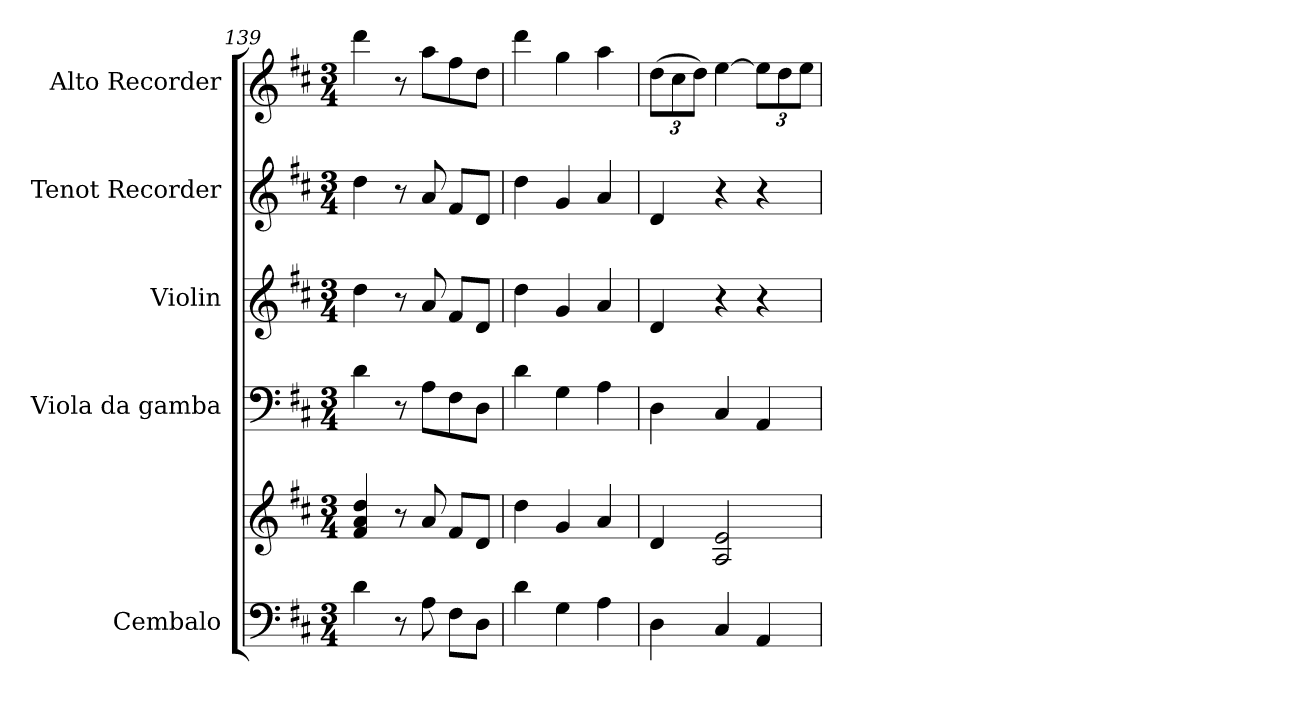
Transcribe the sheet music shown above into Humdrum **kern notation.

**kern	**kern	**kern	**kern	**kern	**kern
*part5	*part5	*part4	*part3	*part2	*part1
*staff6	*staff5	*staff4	*staff3	*staff2	*staff1
*I"Cembalo	*	*I"Viola da gamba	*I"Violin	*I"Tenot Recorder	*I"Alto Recorder
*	*	*I'Vla. d. g.	*I'Vln.	*I'T. Rec.	*I'A. Rec
*clefF4	*clefG2	*clefF4	*clefG2	*clefG2	*clefG2
*k[f#c#]	*k[f#c#]	*k[f#c#]	*k[f#c#]	*k[f#c#]	*k[f#c#]
*M3/4	*M3/4	*M3/4	*M3/4	*M3/4	*M3/4
=139	=139	=139	=139	=139	=139
4d\	4f#/ 4a/ 4dd/	4d\	4dd\	4dd\	4ddd\
8r	8r	8r	8r	8r	8r
8A\	8a/	8A\L	8a/	8a/	8aa\L
8F#\L	8f#/L	8F#\	8f#/L	8f#/L	8ff#\
8D\J	8d/J	8D\J	8d/J	8d/J	8dd\J
=140	=140	=140	=140	=140	=140
4d\	4dd\	4d\	4dd\	4dd\	4ddd\
4G\	4g/	4G\	4g/	4g/	4gg\
4A\	4a/	4A\	4a/	4a/	4aa\
=141	=141	=141	=141	=141	=141
*	*	*	*	*	*Xbrackettup
4D\	4d/	4D\	4d/	4d/	(12dd\L
.	.	.	.	.	12cc#\
.	.	.	.	.	12dd\J)
4C#/	2A/ 2e/	4C#/	4r	4r	[4ee\
4AA/	.	4AA/	4r	4r	12ee\L]
.	.	.	.	.	12dd\
.	.	.	.	.	12ee\J
=	=	=	=	=	=
*-	*-	*-	*-	*-	*-
